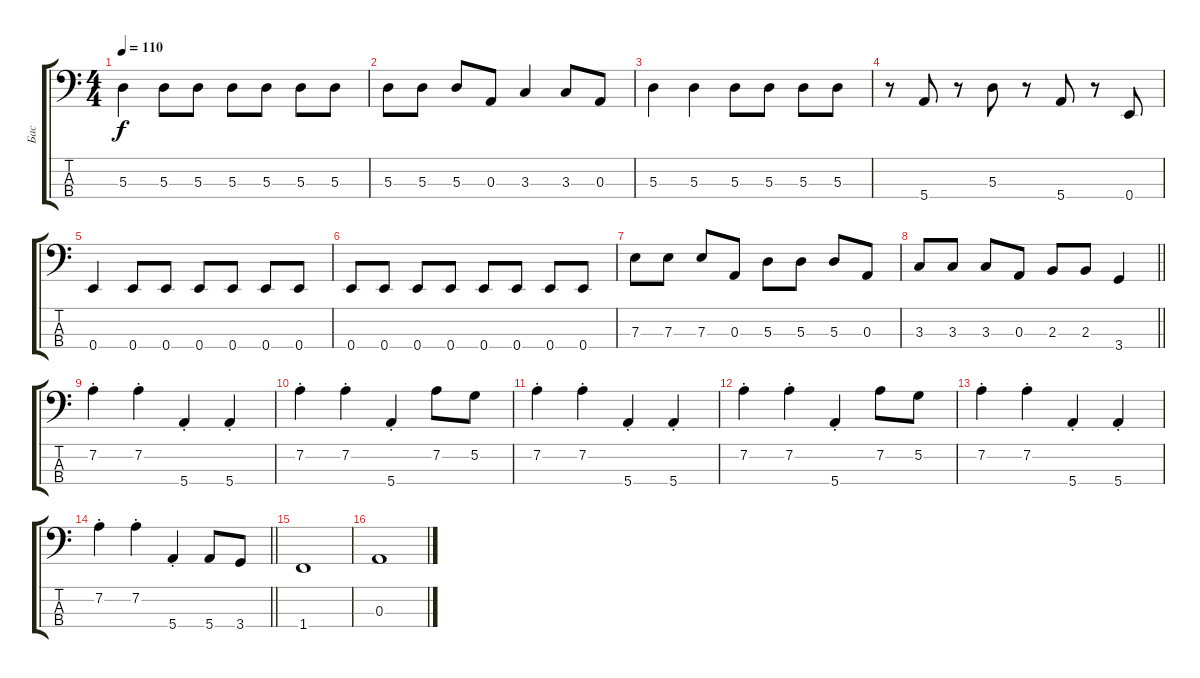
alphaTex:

\track ("Бас" "Бас") {instrument electricbassfinger}
\staff {score tabs}
\tuning (G2 D2 A1 E1) {hide}
\ts (4 4)
\tempo 110
\clef f4
\ks c
5.3.4{dy f} 5.3.8 5.3.8 5.3.8 5.3.8 5.3.8 5.3.8 |
5.3.8 5.3.8 5.3.8 0.3.8 3.3.4 3.3.8 0.3.8 |
5.3.4 5.3.4 5.3.8 5.3.8 5.3.8 5.3.8 |
r.8 5.4.8 r.8 5.3.8 r.8 5.4.8 r.8 0.4.8 |
0.4.4 0.4.8 0.4.8 0.4.8 0.4.8 0.4.8 0.4.8 |
0.4.8 0.4.8 0.4.8 0.4.8 0.4.8 0.4.8 0.4.8 0.4.8 |
7.3.8 7.3.8 7.3.8 0.3.8 5.3.8 5.3.8 5.3.8 0.3.8 |
\barLineRight lightlight
3.3.8 3.3.8 3.3.8 0.3.8 2.3.8 2.3.8 3.4.4 |
7.2{st}.4 7.2{st}.4 5.4{st}.4 5.4{st}.4 |
7.2{st}.4 7.2{st}.4 5.4{st}.4 7.2.8 5.2.8 |
7.2{st}.4 7.2{st}.4 5.4{st}.4 5.4{st}.4 |
7.2{st}.4 7.2{st}.4 5.4{st}.4 7.2.8 5.2.8 |
7.2{st}.4 7.2{st}.4 5.4{st}.4 5.4{st}.4 |
\barLineRight lightlight
7.2{st}.4 7.2{st}.4 5.4{st}.4 5.4.8 3.4.8 |
1.4.1 |
0.3.1
